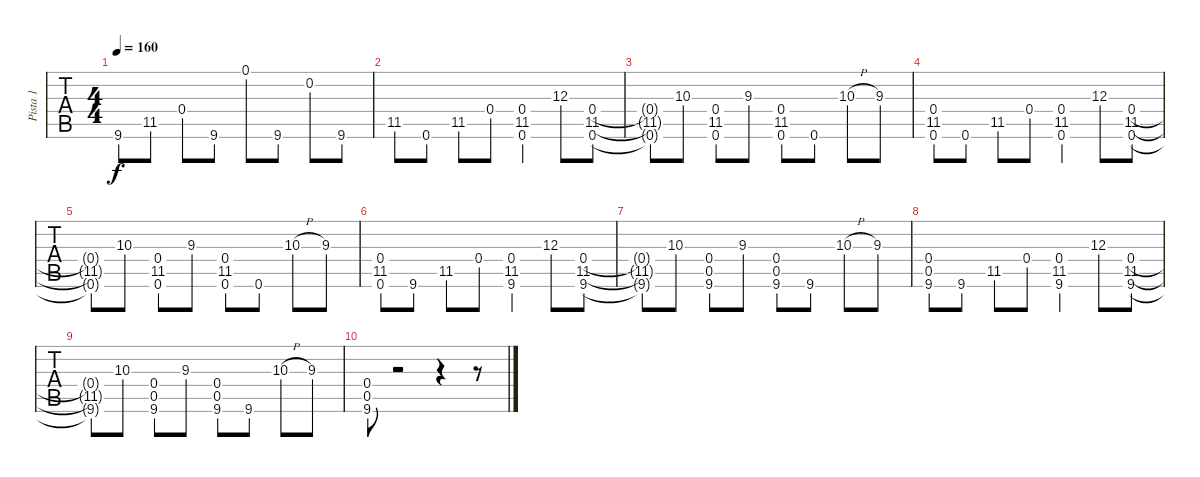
\track ("Pista 1" "Pista 1") {instrument acousticguitarsteel}
\staff {tabs}
\tuning (C4 F3 G3 C3 F2 C2) {hide}
\ts (4 4)
\tempo 160
\clef g2
\ks c
9.6{t}.8{dy f} 11.5.8 0.4.8 9.6.8 0.1.8 9.6.8 0.2.8 9.6.8 |
11.5.8 0.6.8 11.5.8 0.4.8 (0.4 11.5 0.6).4 12.3.8 (0.4 11.5 0.6).8 |
(0.4{t} 11.5{t} 0.6{t}).8 10.3.8 (0.4 11.5 0.6).8 9.3.8 (0.4 11.5 0.6).8 0.6.8 10.3{h}.8 9.3.8 |
(0.4 11.5 0.6).8 0.6.8 11.5.8 0.4.8 (0.4 11.5 0.6).4 12.3.8 (0.4 11.5 0.6).8 |
(0.4{t} 11.5{t} 0.6{t}).8 10.3.8 (0.4 11.5 0.6).8 9.3.8 (0.4 11.5 0.6).8 0.6.8 10.3{h}.8 9.3.8 |
(0.4 11.5 0.6).8 9.6.8 11.5.8 0.4.8 (0.4 11.5 9.6).4 12.3.8 (0.4 11.5 9.6).8 |
(0.4{t} 11.5{t} 9.6{t}).8 10.3.8 (0.4 0.5 9.6).8 9.3.8 (0.4 0.5 9.6).8 9.6.8 10.3{h}.8 9.3.8 |
(0.4 0.5 9.6).8 9.6.8 11.5.8 0.4.8 (0.4 11.5 9.6).4 12.3.8 (0.4 11.5 9.6).8 |
(0.4{t} 11.5{t} 9.6{t}).8 10.3.8 (0.4 0.5 9.6).8 9.3.8 (0.4 0.5 9.6).8 9.6.8 10.3{h}.8 9.3.8 |
(0.4 0.5 9.6).8 r.2 r.4 r.8
